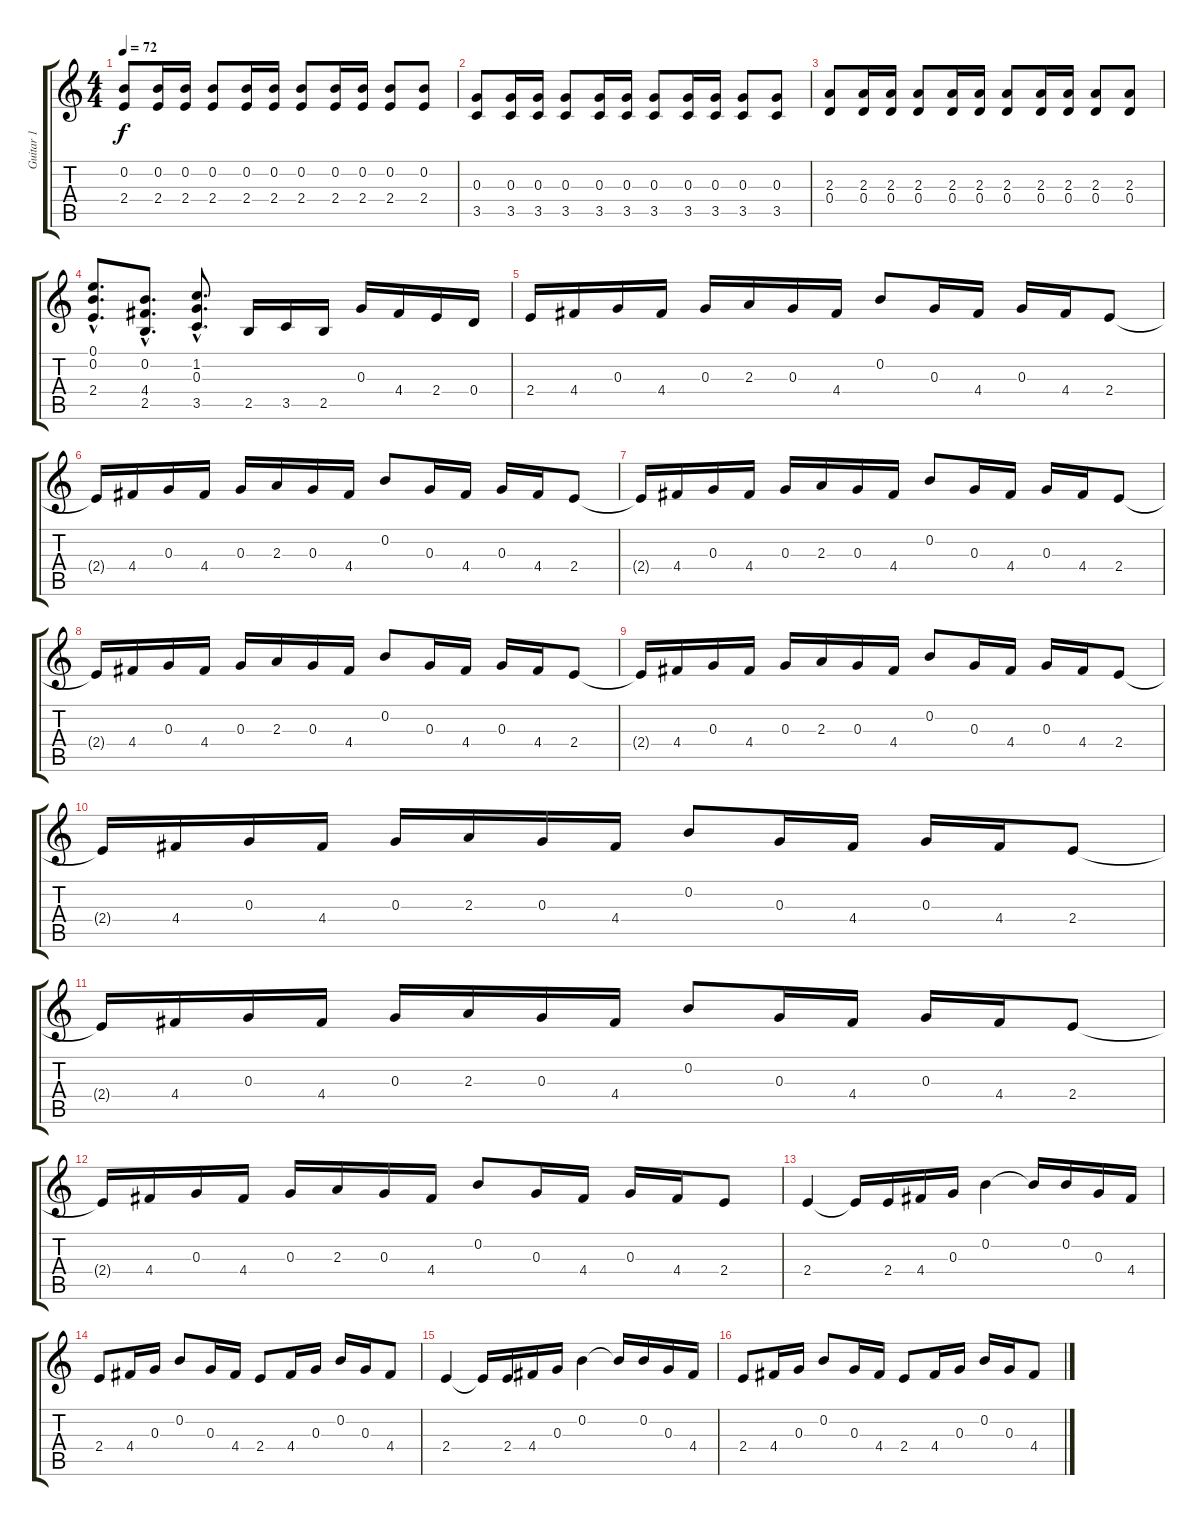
\track ("Guitar 1" "Guitar 1") {instrument electricguitarjazz}
\staff {score tabs}
\tuning (E4 B3 G3 D3 A2 E2) {hide}
\ts (4 4)
\tempo 72
\clef g2
\ks c
(0.2 2.4).8{dy f} (0.2 2.4).16 (0.2 2.4).16 (0.2 2.4).8 (0.2 2.4).16 (0.2 2.4).16 (0.2 2.4).8 (0.2 2.4).16 (0.2 2.4).16 (0.2 2.4).8 (0.2 2.4).8 |
(0.3 3.5).8 (0.3 3.5).16 (0.3 3.5).16 (0.3 3.5).8 (0.3 3.5).16 (0.3 3.5).16 (0.3 3.5).8 (0.3 3.5).16 (0.3 3.5).16 (0.3 3.5).8 (0.3 3.5).8 |
(2.3 0.4).8 (2.3 0.4).16 (2.3 0.4).16 (2.3 0.4).8 (2.3 0.4).16 (2.3 0.4).16 (2.3 0.4).8 (2.3 0.4).16 (2.3 0.4).16 (2.3 0.4).8 (2.3 0.4).8 |
(0.1{hac} 0.2{hac} 2.4{hac}).8{d} (0.2{hac} 4.4{hac} 2.5{hac}).8{d} (1.2{hac} 0.3{hac} 3.5{hac}).8{d} 2.5.16 3.5.16 2.5.16 0.3.16 4.4.16 2.4.16 0.4.16 |
2.4.16 4.4.16 0.3.16 4.4.16 0.3.16 2.3.16 0.3.16 4.4.16 0.2.8 0.3.16 4.4.16 0.3.16 4.4.16 2.4.8 |
2.4{t}.16 4.4.16 0.3.16 4.4.16 0.3.16 2.3.16 0.3.16 4.4.16 0.2.8 0.3.16 4.4.16 0.3.16 4.4.16 2.4.8 |
2.4{t}.16 4.4.16 0.3.16 4.4.16 0.3.16 2.3.16 0.3.16 4.4.16 0.2.8 0.3.16 4.4.16 0.3.16 4.4.16 2.4.8 |
2.4{t}.16 4.4.16 0.3.16 4.4.16 0.3.16 2.3.16 0.3.16 4.4.16 0.2.8 0.3.16 4.4.16 0.3.16 4.4.16 2.4.8 |
2.4{t}.16 4.4.16 0.3.16 4.4.16 0.3.16 2.3.16 0.3.16 4.4.16 0.2.8 0.3.16 4.4.16 0.3.16 4.4.16 2.4.8 |
2.4{t}.16 4.4.16 0.3.16 4.4.16 0.3.16 2.3.16 0.3.16 4.4.16 0.2.8 0.3.16 4.4.16 0.3.16 4.4.16 2.4.8 |
2.4{t}.16 4.4.16 0.3.16 4.4.16 0.3.16 2.3.16 0.3.16 4.4.16 0.2.8 0.3.16 4.4.16 0.3.16 4.4.16 2.4.8 |
2.4{t}.16 4.4.16 0.3.16 4.4.16 0.3.16 2.3.16 0.3.16 4.4.16 0.2.8 0.3.16 4.4.16 0.3.16 4.4.16 2.4.8 |
2.4.4 2.4{t}.16 2.4.16 4.4.16 0.3.16 0.2.4 0.2{t}.16 0.2.16 0.3.16 4.4.16 |
2.4.8 4.4.16 0.3.16 0.2.8 0.3.16 4.4.16 2.4.8 4.4.16 0.3.16 0.2.16 0.3.16 4.4.8 |
2.4.4 2.4{t}.16 2.4.16 4.4.16 0.3.16 0.2.4 0.2{t}.16 0.2.16 0.3.16 4.4.16 |
2.4.8 4.4.16 0.3.16 0.2.8 0.3.16 4.4.16 2.4.8 4.4.16 0.3.16 0.2.16 0.3.16 4.4.8
